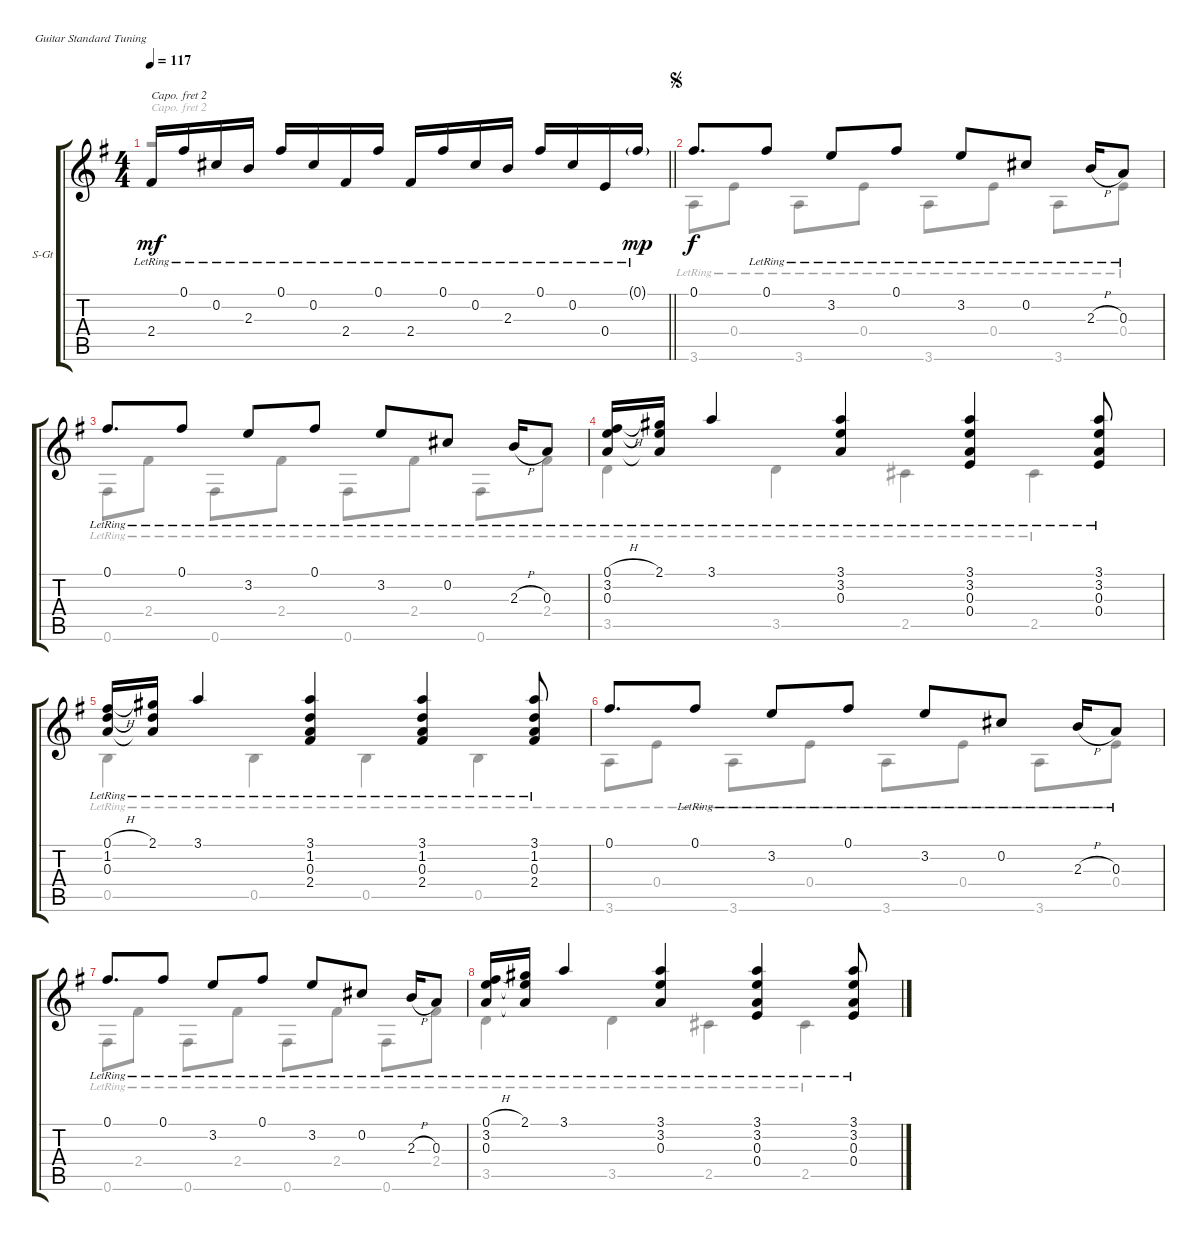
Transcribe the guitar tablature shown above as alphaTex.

\bracketExtendMode groupsimilarinstruments
\firstSystemTrackNameOrientation horizontal
\otherSystemsTrackNameOrientation horizontal
\track ("Tommy Emmanuel" "S-Gt") {instrument acousticguitarsteel}
\staff {score tabs}
\capo 2
\tuning (E4 B3 G3 D3 A2 E2)
\voice
\ts (4 4)
\tempo 117
\clef g2
\barLineRight lightlight
\ks g
2.4{lr}.16{dy mf} 0.1{lr}.16 0.2{lr}.16 2.3{lr}.16 0.1{lr}.16 0.2{lr}.16 2.4{lr}.16 0.1{lr}.16 2.4{lr}.16 0.1{lr}.16 0.2{lr}.16 2.3{lr}.16 0.1{lr}.16 0.2{lr}.16 0.4{lr}.16 0.1{g lr}.16{dy mp} |
\jump segno
0.1.8{d dy f} 0.1{lr}.8 3.2{lr}.8 0.1{lr}.8 3.2{lr}.8 0.2{lr}.8 2.3{h lr}.16 0.3{lr}.8 |
0.1{lr}.8{d} 0.1{lr}.8 3.2{lr}.8 0.1{lr}.8 3.2{lr}.8 0.2{lr}.8 2.3{h lr}.16 0.3{lr}.8 |
(0.1{h lr} 3.2{lr} 0.3{lr}).16 (2.1{lr} 3.2{lr t} 0.3{lr t}).16 3.1{lr}.4 (3.1{lr} 3.2{lr} 0.3{lr}).4 (3.1{lr} 3.2{lr} 0.3{lr} 0.4{lr}).4 (3.1{lr} 3.2{lr} 0.3{lr} 0.4{lr}).8 |
(0.1{h lr} 1.2{lr} 0.3{lr}).16 (2.1{lr} 1.2{lr t} 0.3{lr t}).16 3.1{lr}.4 (3.1{lr} 1.2{lr} 0.3{lr} 2.4{lr}).4 (3.1{lr} 1.2{lr} 0.3{lr} 2.4{lr}).4 (3.1{lr} 1.2{lr} 0.3{lr} 2.4{lr}).8 |
0.1.8{d} 0.1{lr}.8 3.2{lr}.8 0.1{lr}.8 3.2{lr}.8 0.2{lr}.8 2.3{h lr}.16 0.3{lr}.8 |
0.1{lr}.8{d} 0.1{lr}.8 3.2{lr}.8 0.1{lr}.8 3.2{lr}.8 0.2{lr}.8 2.3{h lr}.16 0.3{lr}.8 |
(0.1{h lr} 3.2{lr} 0.3{lr}).16 (2.1{lr} 3.2{lr t} 0.3{lr t}).16 3.1{lr}.4 (3.1{lr} 3.2{lr} 0.3{lr}).4 (3.1{lr} 3.2{lr} 0.3{lr} 0.4{lr}).4 (3.1{lr} 3.2{lr} 0.3{lr} 0.4{lr}).8
\voice
\clef g2
\ottava regular
\simile none
\barLineRight lightlight
\ks g
r.1{dy mf} |
3.6{lr}.8{dy f} 0.4{lr}.8 3.6{lr}.8 0.4{lr}.8 3.6{lr}.8 0.4{lr}.8 3.6{lr}.8 0.4{lr}.8 |
0.6{lr}.8 2.4{lr}.8 0.6{lr}.8 2.4{lr}.8 0.6{lr}.8 2.4{lr}.8 0.6{lr}.8 2.4{lr}.8 |
3.5{lr}.4 3.5{lr}.4 2.5{lr}.4 2.5{lr}.4 |
0.5{lr}.4 0.5{lr}.4 0.5{lr}.4 0.5{lr}.4 |
3.6{lr}.8 0.4{lr}.8 3.6{lr}.8 0.4{lr}.8 3.6{lr}.8 0.4{lr}.8 3.6{lr}.8 0.4{lr}.8 |
0.6{lr}.8 2.4{lr}.8 0.6{lr}.8 2.4{lr}.8 0.6{lr}.8 2.4{lr}.8 0.6{lr}.8 2.4{lr}.8 |
3.5{lr}.4 3.5{lr}.4 2.5{lr}.4 2.5{lr}.4
